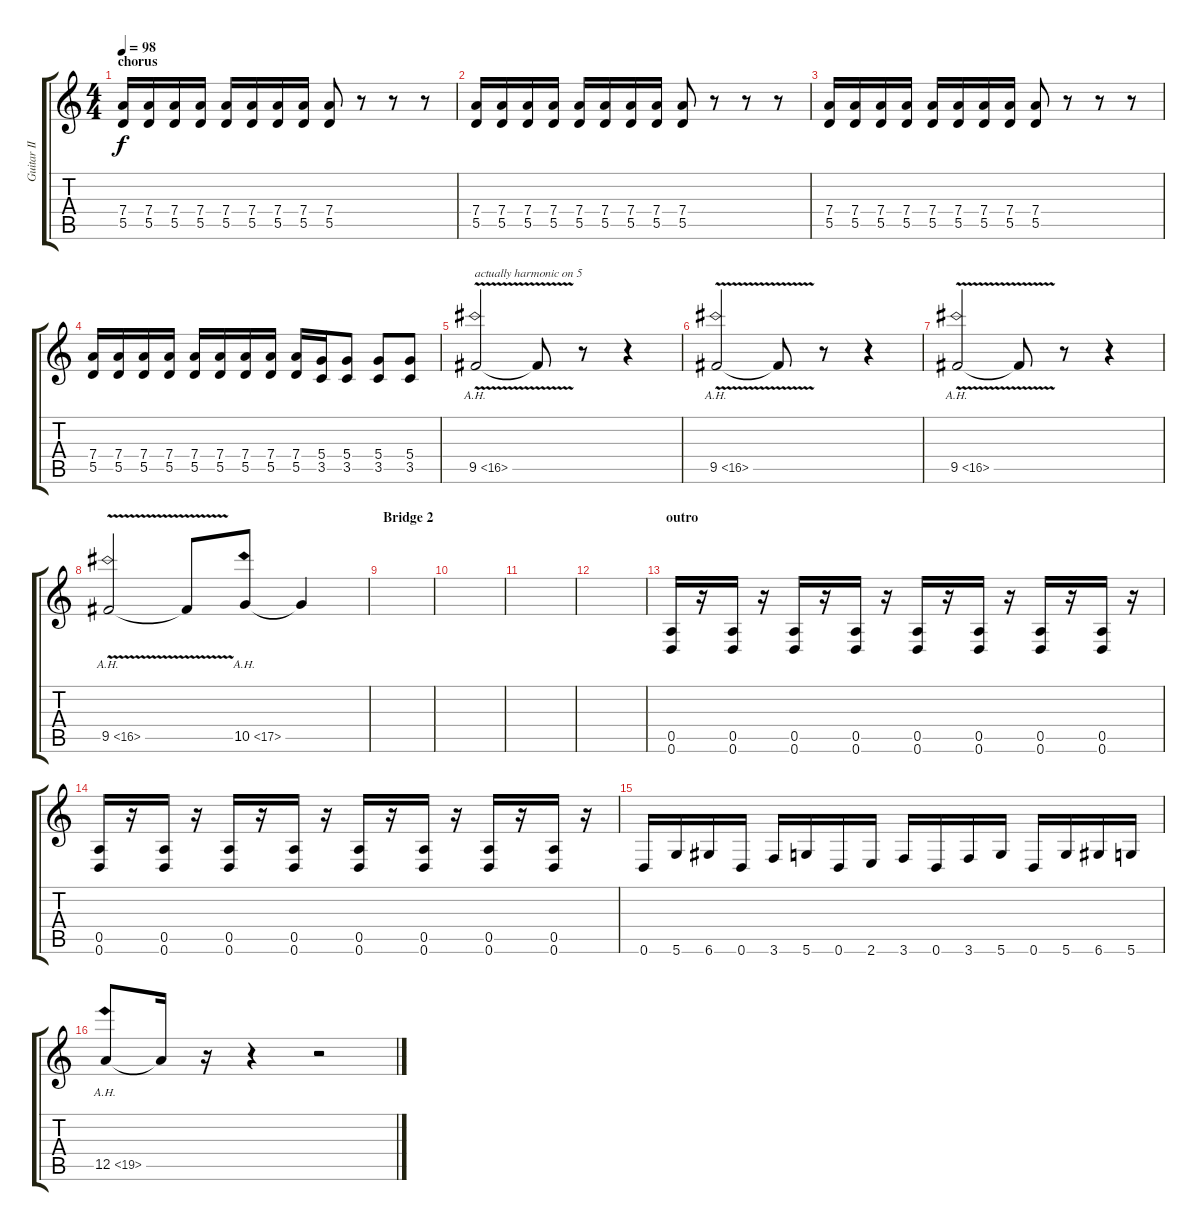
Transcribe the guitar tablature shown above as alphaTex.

\track ("Guitar II" "Guitar II") {instrument distortionguitar}
\staff {score tabs}
\tuning (E4 B3 G3 D3 A2 D2) {hide}
\ts (4 4)
\section ("" "chorus")
\tempo 98
\clef g2
\ks c
(7.4 5.5).16{dy f} (7.4 5.5).16 (7.4 5.5).16 (7.4 5.5).16 (7.4 5.5).16 (7.4 5.5).16 (7.4 5.5).16 (7.4 5.5).16 (7.4 5.5).8 r.8 r.8 r.8 |
(7.4 5.5).16 (7.4 5.5).16 (7.4 5.5).16 (7.4 5.5).16 (7.4 5.5).16 (7.4 5.5).16 (7.4 5.5).16 (7.4 5.5).16 (7.4 5.5).8 r.8 r.8 r.8 |
(7.4 5.5).16 (7.4 5.5).16 (7.4 5.5).16 (7.4 5.5).16 (7.4 5.5).16 (7.4 5.5).16 (7.4 5.5).16 (7.4 5.5).16 (7.4 5.5).8 r.8 r.8 r.8 |
(7.4 5.5).16 (7.4 5.5).16 (7.4 5.5).16 (7.4 5.5).16 (7.4 5.5).16 (7.4 5.5).16 (7.4 5.5).16 (7.4 5.5).16 (7.4 5.5).16 (5.4 3.5).16 (5.4 3.5).8 (5.4 3.5).8 (5.4 3.5).8 |
9.5{ah 7 v}.2{txt "actually harmonic on 5"} 9.5{t}.8 r.8 r.4 |
9.5{ah 7 v}.2 9.5{t}.8 r.8 r.4 |
9.5{ah 7 v}.2 9.5{t}.8 r.8 r.4 |
9.5{ah 7 v}.2 9.5{t}.8 10.5{ah 7}.8 10.5{t}.4 |
\section ("" "Bridge 2")
|
|
|
|
\section ("" "outro")
(0.5 0.6).16 r.16 (0.5 0.6).16 r.16 (0.5 0.6).16 r.16 (0.5 0.6).16 r.16 (0.5 0.6).16 r.16 (0.5 0.6).16 r.16 (0.5 0.6).16 r.16 (0.5 0.6).16 r.16 |
(0.5 0.6).16 r.16 (0.5 0.6).16 r.16 (0.5 0.6).16 r.16 (0.5 0.6).16 r.16 (0.5 0.6).16 r.16 (0.5 0.6).16 r.16 (0.5 0.6).16 r.16 (0.5 0.6).16 r.16 |
0.6.16 5.6.16 6.6.16 0.6.16 3.6.16 5.6.16 0.6.16 2.6.16 3.6.16 0.6.16 3.6.16 5.6.16 0.6.16 5.6.16 6.6.16 5.6.16 |
12.5{ah 7}.8 12.5{t}.16 r.16 r.4 r.2
